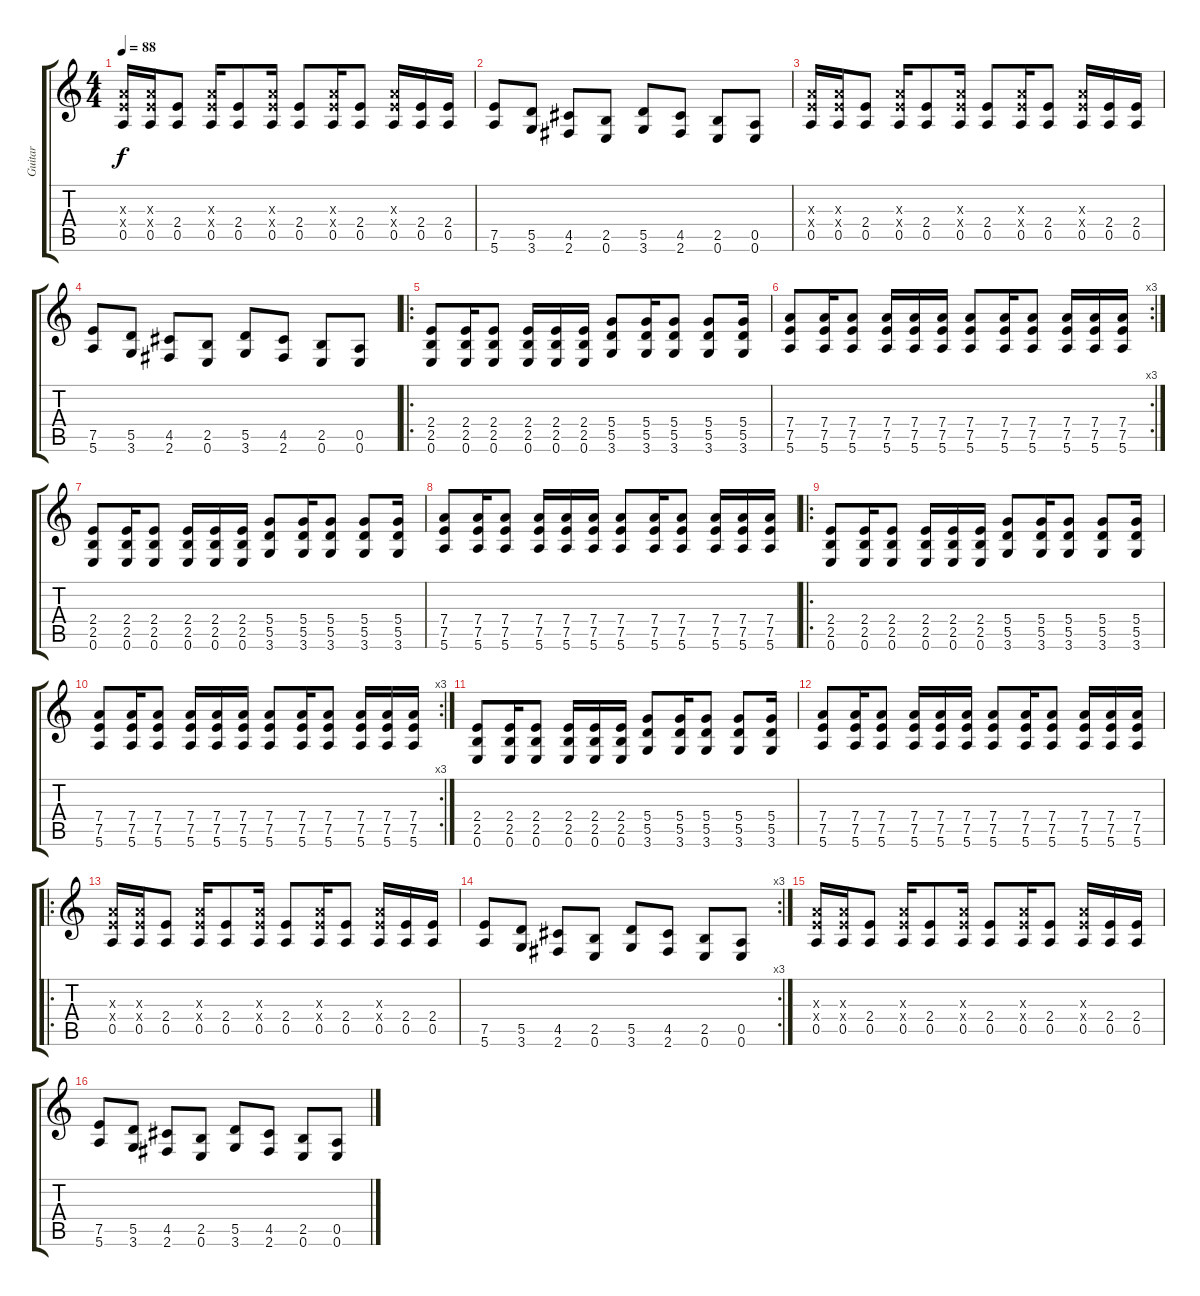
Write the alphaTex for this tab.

\track ("Guitar" "Guitar") {instrument distortionguitar}
\staff {score tabs}
\tuning (E4 B3 G3 D3 A2 E2) {hide}
\ts (4 4)
\tempo 88
\clef g2
\ks c
(2.3{x} 2.4{x} 0.5).16{dy f} (2.3{x} 2.4{x} 0.5).16 (2.4 0.5).8 (2.3{x} 2.4{x} 0.5).16 (2.4 0.5).8 (2.3{x} 2.4{x} 0.5).16 (2.4 0.5).8 (2.3{x} 2.4{x} 0.5).16 (2.4 0.5).8 (2.3{x} 2.4{x} 0.5).16 (2.4 0.5).16 (2.4 0.5).16 |
(7.5 5.6).8 (5.5 3.6).8 (4.5 2.6).8 (2.5 0.6).8 (5.5 3.6).8 (4.5 2.6).8 (2.5 0.6).8 (0.5 0.6).8 |
(2.3{x} 2.4{x} 0.5).16 (2.3{x} 2.4{x} 0.5).16 (2.4 0.5).8 (2.3{x} 2.4{x} 0.5).16 (2.4 0.5).8 (2.3{x} 2.4{x} 0.5).16 (2.4 0.5).8 (2.3{x} 2.4{x} 0.5).16 (2.4 0.5).8 (2.3{x} 2.4{x} 0.5).16 (2.4 0.5).16 (2.4 0.5).16 |
(7.5 5.6).8 (5.5 3.6).8 (4.5 2.6).8 (2.5 0.6).8 (5.5 3.6).8 (4.5 2.6).8 (2.5 0.6).8 (0.5 0.6).8 |
\ro
(2.4 2.5 0.6).8 (2.4 2.5 0.6).16 (2.4 2.5 0.6).8 (2.4 2.5 0.6).16 (2.4 2.5 0.6).16 (2.4 2.5 0.6).16 (5.4 5.5 3.6).8 (5.4 5.5 3.6).16 (5.4 5.5 3.6).8 (5.4 5.5 3.6).8 (5.4 5.5 3.6).16 |
\rc 3
(7.4 7.5 5.6).8 (7.4 7.5 5.6).16 (7.4 7.5 5.6).8 (7.4 7.5 5.6).16 (7.4 7.5 5.6).16 (7.4 7.5 5.6).16 (7.4 7.5 5.6).8 (7.4 7.5 5.6).16 (7.4 7.5 5.6).8 (7.4 7.5 5.6).16 (7.4 7.5 5.6).16 (7.4 7.5 5.6).16 |
(2.4 2.5 0.6).8 (2.4 2.5 0.6).16 (2.4 2.5 0.6).8 (2.4 2.5 0.6).16 (2.4 2.5 0.6).16 (2.4 2.5 0.6).16 (5.4 5.5 3.6).8 (5.4 5.5 3.6).16 (5.4 5.5 3.6).8 (5.4 5.5 3.6).8 (5.4 5.5 3.6).16 |
(7.4 7.5 5.6).8 (7.4 7.5 5.6).16 (7.4 7.5 5.6).8 (7.4 7.5 5.6).16 (7.4 7.5 5.6).16 (7.4 7.5 5.6).16 (7.4 7.5 5.6).8 (7.4 7.5 5.6).16 (7.4 7.5 5.6).8 (7.4 7.5 5.6).16 (7.4 7.5 5.6).16 (7.4 7.5 5.6).16 |
\ro
(2.4 2.5 0.6).8 (2.4 2.5 0.6).16 (2.4 2.5 0.6).8 (2.4 2.5 0.6).16 (2.4 2.5 0.6).16 (2.4 2.5 0.6).16 (5.4 5.5 3.6).8 (5.4 5.5 3.6).16 (5.4 5.5 3.6).8 (5.4 5.5 3.6).8 (5.4 5.5 3.6).16 |
\rc 3
(7.4 7.5 5.6).8 (7.4 7.5 5.6).16 (7.4 7.5 5.6).8 (7.4 7.5 5.6).16 (7.4 7.5 5.6).16 (7.4 7.5 5.6).16 (7.4 7.5 5.6).8 (7.4 7.5 5.6).16 (7.4 7.5 5.6).8 (7.4 7.5 5.6).16 (7.4 7.5 5.6).16 (7.4 7.5 5.6).16 |
(2.4 2.5 0.6).8 (2.4 2.5 0.6).16 (2.4 2.5 0.6).8 (2.4 2.5 0.6).16 (2.4 2.5 0.6).16 (2.4 2.5 0.6).16 (5.4 5.5 3.6).8 (5.4 5.5 3.6).16 (5.4 5.5 3.6).8 (5.4 5.5 3.6).8 (5.4 5.5 3.6).16 |
(7.4 7.5 5.6).8 (7.4 7.5 5.6).16 (7.4 7.5 5.6).8 (7.4 7.5 5.6).16 (7.4 7.5 5.6).16 (7.4 7.5 5.6).16 (7.4 7.5 5.6).8 (7.4 7.5 5.6).16 (7.4 7.5 5.6).8 (7.4 7.5 5.6).16 (7.4 7.5 5.6).16 (7.4 7.5 5.6).16 |
\ro
(2.3{x} 2.4{x} 0.5).16 (2.3{x} 2.4{x} 0.5).16 (2.4 0.5).8 (2.3{x} 2.4{x} 0.5).16 (2.4 0.5).8 (2.3{x} 2.4{x} 0.5).16 (2.4 0.5).8 (2.3{x} 2.4{x} 0.5).16 (2.4 0.5).8 (2.3{x} 2.4{x} 0.5).16 (2.4 0.5).16 (2.4 0.5).16 |
\rc 3
(7.5 5.6).8 (5.5 3.6).8 (4.5 2.6).8 (2.5 0.6).8 (5.5 3.6).8 (4.5 2.6).8 (2.5 0.6).8 (0.5 0.6).8 |
(2.3{x} 2.4{x} 0.5).16 (2.3{x} 2.4{x} 0.5).16 (2.4 0.5).8 (2.3{x} 2.4{x} 0.5).16 (2.4 0.5).8 (2.3{x} 2.4{x} 0.5).16 (2.4 0.5).8 (2.3{x} 2.4{x} 0.5).16 (2.4 0.5).8 (2.3{x} 2.4{x} 0.5).16 (2.4 0.5).16 (2.4 0.5).16 |
(7.5 5.6).8 (5.5 3.6).8 (4.5 2.6).8 (2.5 0.6).8 (5.5 3.6).8 (4.5 2.6).8 (2.5 0.6).8 (0.5 0.6).8
